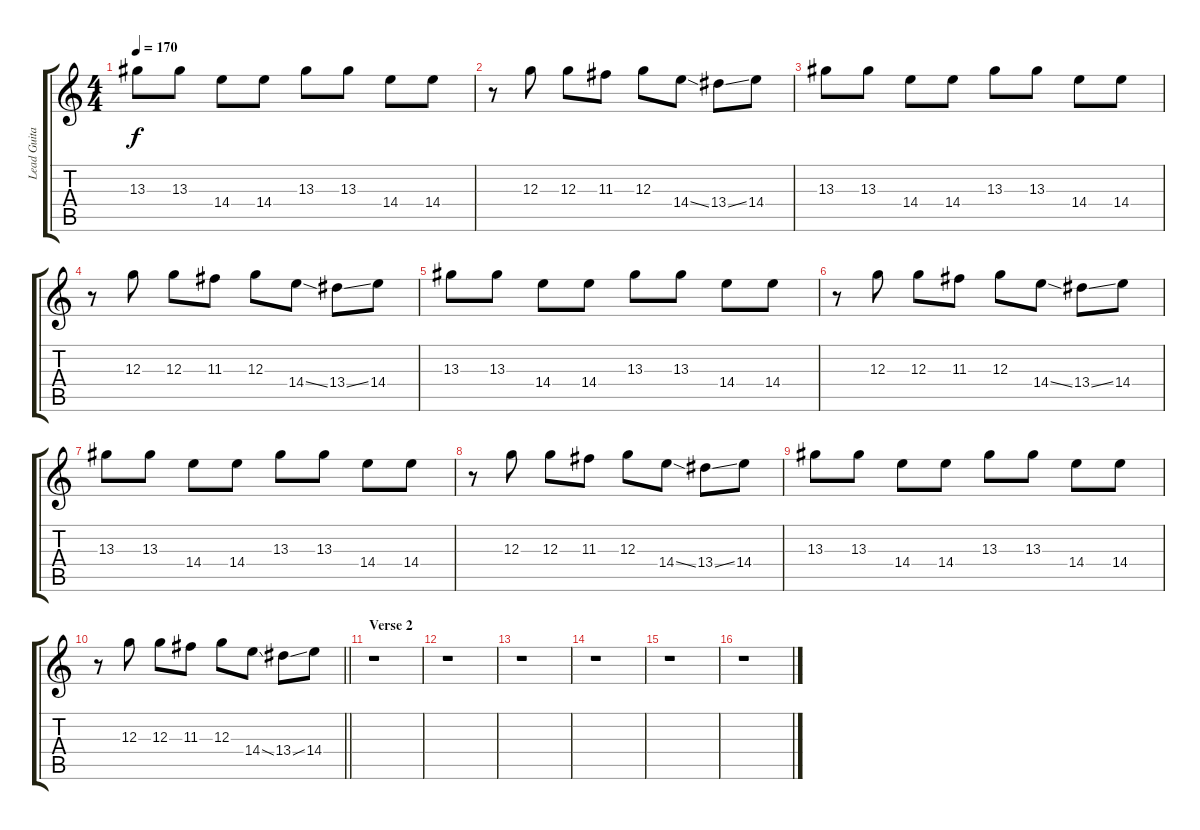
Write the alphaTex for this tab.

\track ("Lead Guitar" "Lead Guita") {instrument overdrivenguitar}
\staff {score tabs}
\tuning (E4 B3 G3 D3 A2 D2) {hide}
\ts (4 4)
\tempo 170
\clef g2
\ks c
13.3.8{dy f} 13.3.8 14.4.8 14.4.8 13.3.8 13.3.8 14.4.8 14.4.8 |
r.8 12.3.8 12.3.8 11.3.8 12.3.8 14.4{ss}.8 13.4{ss}.8 14.4.8 |
13.3.8 13.3.8 14.4.8 14.4.8 13.3.8 13.3.8 14.4.8 14.4.8 |
r.8 12.3.8 12.3.8 11.3.8 12.3.8 14.4{ss}.8 13.4{ss}.8 14.4.8 |
13.3.8 13.3.8 14.4.8 14.4.8 13.3.8 13.3.8 14.4.8 14.4.8 |
r.8 12.3.8 12.3.8 11.3.8 12.3.8 14.4{ss}.8 13.4{ss}.8 14.4.8 |
13.3.8 13.3.8 14.4.8 14.4.8 13.3.8 13.3.8 14.4.8 14.4.8 |
r.8 12.3.8 12.3.8 11.3.8 12.3.8 14.4{ss}.8 13.4{ss}.8 14.4.8 |
13.3.8 13.3.8 14.4.8 14.4.8 13.3.8 13.3.8 14.4.8 14.4.8 |
\barLineRight lightlight
r.8 12.3.8 12.3.8 11.3.8 12.3.8 14.4{ss}.8 13.4{ss}.8 14.4.8 |
\section ("" "Verse 2")
r.1 |
r.1 |
r.1 |
r.1 |
r.1 |
r.1
